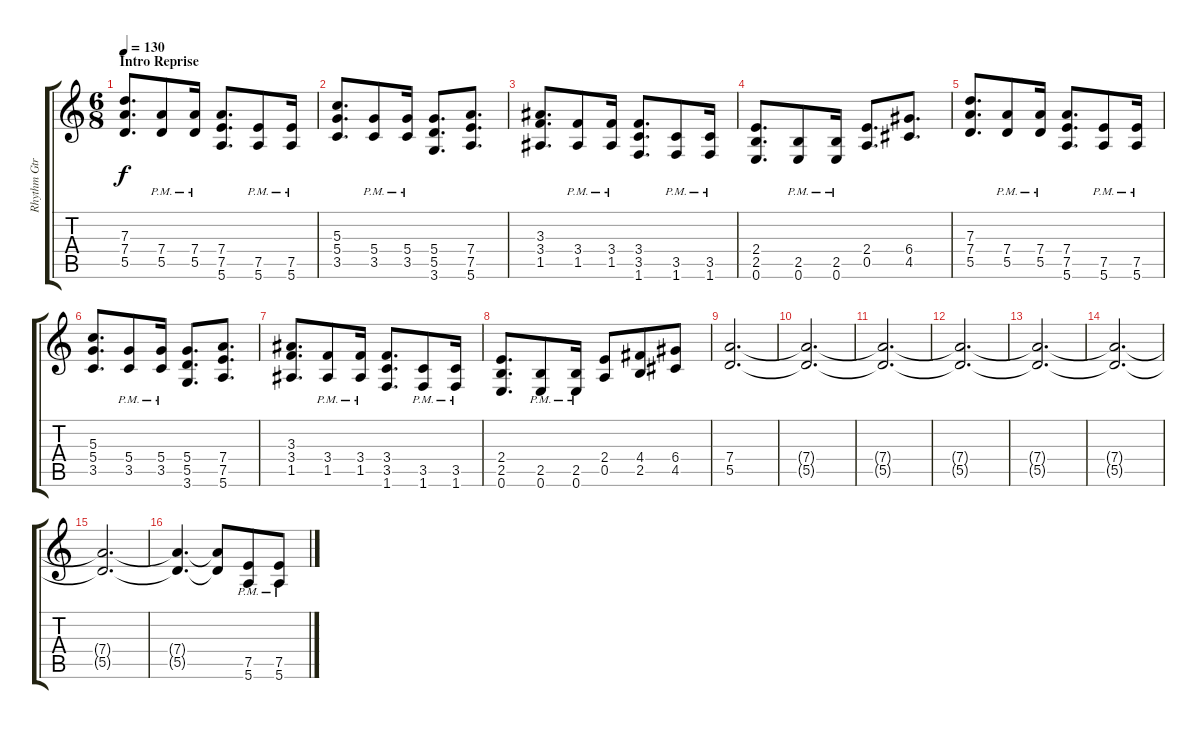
\track ("Rhythm Gtr. 1" "Rhythm Gtr") {instrument overdrivenguitar}
\staff {score tabs}
\tuning (E4 B3 G3 D3 A2 E2) {hide}
\ts (6 8)
\section ("" "Intro Reprise")
\tempo 130
\clef g2
\ks c
(7.3 7.4 5.5).8{d dy f} (7.4{pm} 5.5{pm}).8 (7.4{pm} 5.5{pm}).16 (7.4 7.5 5.6).8{d} (7.5{pm} 5.6{pm}).8 (7.5{pm} 5.6{pm}).16 |
(5.3 5.4 3.5).8{d} (5.4{pm} 3.5{pm}).8 (5.4{pm} 3.5{pm}).16 (5.4 5.5 3.6).8{d} (7.4 7.5 5.6).8{d} |
(3.3 3.4 1.5).8{d} (3.4{pm} 1.5{pm}).8 (3.4{pm} 1.5{pm}).16 (3.4 3.5 1.6).8{d} (3.5{pm} 1.6{pm}).8 (3.5{pm} 1.6{pm}).16 |
(2.4 2.5 0.6).8{d} (2.5{pm} 0.6{pm}).8 (2.5{pm} 0.6{pm}).16 (2.4 0.5).8{d} (6.4 4.5).8{d} |
(7.3 7.4 5.5).8{d} (7.4{pm} 5.5{pm}).8 (7.4{pm} 5.5{pm}).16 (7.4 7.5 5.6).8{d} (7.5{pm} 5.6{pm}).8 (7.5{pm} 5.6{pm}).16 |
(5.3 5.4 3.5).8{d} (5.4{pm} 3.5{pm}).8 (5.4{pm} 3.5{pm}).16 (5.4 5.5 3.6).8{d} (7.4 7.5 5.6).8{d} |
(3.3 3.4 1.5).8{d} (3.4{pm} 1.5{pm}).8 (3.4{pm} 1.5{pm}).16 (3.4 3.5 1.6).8{d} (3.5{pm} 1.6{pm}).8 (3.5{pm} 1.6{pm}).16 |
(2.4 2.5 0.6).8{d} (2.5{pm} 0.6{pm}).8 (2.5{pm} 0.6{pm}).16 (2.4 0.5).8 (4.4 2.5).8 (6.4 4.5).8 |
(7.4 5.5).2{d} |
(7.4{t} 5.5{t}).2{d} |
(7.4{t} 5.5{t}).2{d} |
(7.4{t} 5.5{t}).2{d} |
(7.4{t} 5.5{t}).2{d} |
(7.4{t} 5.5{t}).2{d} |
(7.4{t} 5.5{t}).2{d} |
(7.4{t} 5.5{t}).4{d} (7.4{t} 5.5{t}).8 (7.5{pm} 5.6{pm}).8 (7.5{pm} 5.6{pm}).8
